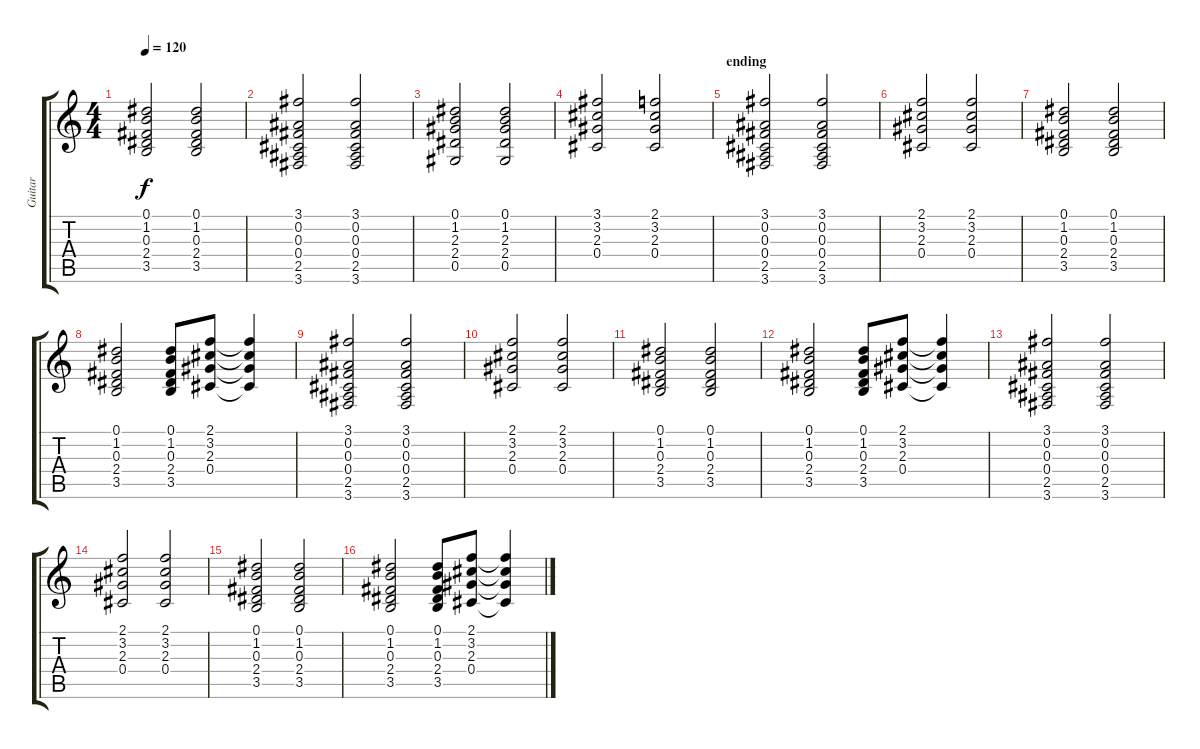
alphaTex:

\track ("Guitar" "Guitar") {instrument acousticguitarsteel}
\staff {score tabs}
\tuning (Eb4 Bb3 Gb3 Db3 Ab2 Eb2) {hide}
\ts (4 4)
\tempo 120
\clef g2
\ks c
(0.1 1.2 0.3 2.4 3.5).2{dy f} (0.1 1.2 0.3 2.4 3.5).2 |
(3.1 0.2 0.3 0.4 2.5 3.6).2 (3.1 0.2 0.3 0.4 2.5 3.6).2 |
(0.1 1.2 2.3 2.4 0.5).2 (0.1 1.2 2.3 2.4 0.5).2 |
(3.1 3.2 2.3 0.4).2 (2.1 3.2 2.3 0.4).2 |
\section ("" "ending")
(3.1 0.2 0.3 0.4 2.5 3.6).2 (3.1 0.2 0.3 0.4 2.5 3.6).2 |
(2.1 3.2 2.3 0.4).2 (2.1 3.2 2.3 0.4).2 |
(0.1 1.2 0.3 2.4 3.5).2 (0.1 1.2 0.3 2.4 3.5).2 |
(0.1 1.2 0.3 2.4 3.5).2 (0.1 1.2 0.3 2.4 3.5).8 (2.1 3.2 2.3 0.4).8 (2.1{t} 3.2{t} 2.3{t} 0.4{t}).4 |
(3.1 0.2 0.3 0.4 2.5 3.6).2 (3.1 0.2 0.3 0.4 2.5 3.6).2 |
(2.1 3.2 2.3 0.4).2 (2.1 3.2 2.3 0.4).2 |
(0.1 1.2 0.3 2.4 3.5).2 (0.1 1.2 0.3 2.4 3.5).2 |
(0.1 1.2 0.3 2.4 3.5).2 (0.1 1.2 0.3 2.4 3.5).8 (2.1 3.2 2.3 0.4).8 (2.1{t} 3.2{t} 2.3{t} 0.4{t}).4 |
(3.1 0.2 0.3 0.4 2.5 3.6).2 (3.1 0.2 0.3 0.4 2.5 3.6).2 |
(2.1 3.2 2.3 0.4).2 (2.1 3.2 2.3 0.4).2 |
(0.1 1.2 0.3 2.4 3.5).2 (0.1 1.2 0.3 2.4 3.5).2 |
(0.1 1.2 0.3 2.4 3.5).2 (0.1 1.2 0.3 2.4 3.5).8 (2.1 3.2 2.3 0.4).8 (2.1{t} 3.2{t} 2.3{t} 0.4{t}).4
